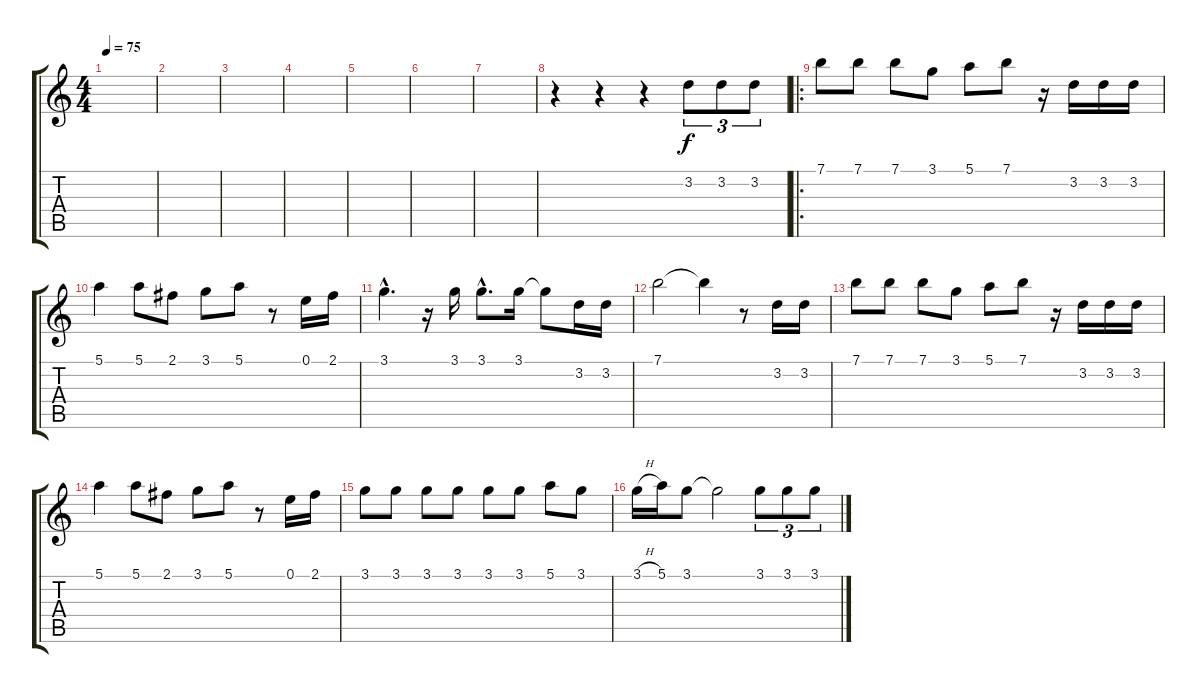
\track "" {instrument electricguitarjazz}
\staff {score tabs}
\tuning (E4 B3 G3 D3 A2 E2) {hide}
\ts (4 4)
\tempo 75
\clef g2
\ks c
|
|
|
|
|
|
|
r.4 r.4 r.4 3.2.8{tu (3 2)} 3.2.8{tu (3 2)} 3.2.8{tu (3 2)} |
\ro
7.1.8 7.1.8 7.1.8 3.1.8 5.1.8 7.1.8 r.16 3.2.16 3.2.16 3.2.16 |
5.1.4 5.1.8 2.1.8 3.1.8 5.1.8 r.8 0.1.16 2.1.16 |
3.1{hac}.4{d} r.16 3.1.16 3.1{hac}.8{d} 3.1.16 3.1{t}.8 3.2.16 3.2.16 |
7.1.2 7.1{t}.4 r.8 3.2.16 3.2.16 |
7.1.8 7.1.8 7.1.8 3.1.8 5.1.8 7.1.8 r.16 3.2.16 3.2.16 3.2.16 |
5.1.4 5.1.8 2.1.8 3.1.8 5.1.8 r.8 0.1.16 2.1.16 |
3.1.8 3.1.8 3.1.8 3.1.8 3.1.8 3.1.8 5.1.8 3.1.8 |
3.1{h}.16 5.1.16 3.1.8 3.1{t}.2 3.1.8{tu (3 2)} 3.1.8{tu (3 2)} 3.1.8{tu (3 2)}
